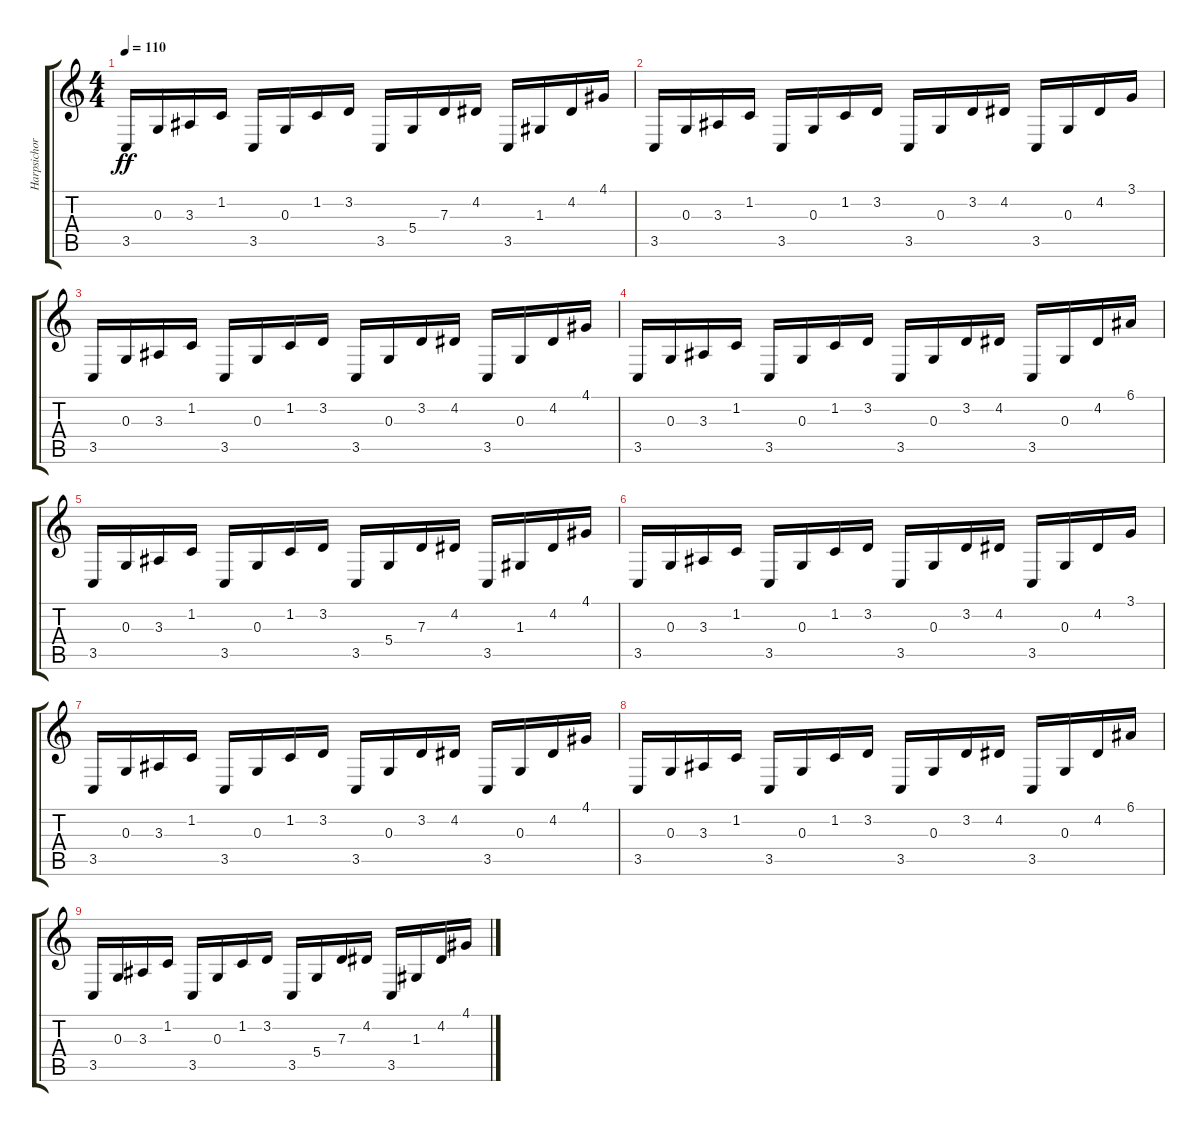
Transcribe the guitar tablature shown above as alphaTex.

\track ("Harpsichord" "Harpsichor") {instrument harpsichord}
\staff {score tabs}
\tuning (E4 B3 G3 D3 A2 E2) {hide}
\ts (4 4)
\tempo 110
\clef g2
\ks c
3.5.16{dy ff} 0.3.16 3.3.16 1.2.16 3.5.16 0.3.16 1.2.16 3.2.16 3.5.16 5.4.16 7.3.16 4.2.16 3.5.16 1.3.16 4.2.16 4.1.16 |
3.5.16 0.3.16 3.3.16 1.2.16 3.5.16 0.3.16 1.2.16 3.2.16 3.5.16 0.3.16 3.2.16 4.2.16 3.5.16 0.3.16 4.2.16 3.1.16 |
3.5.16 0.3.16 3.3.16 1.2.16 3.5.16 0.3.16 1.2.16 3.2.16 3.5.16 0.3.16 3.2.16 4.2.16 3.5.16 0.3.16 4.2.16 4.1.16 |
3.5.16 0.3.16 3.3.16 1.2.16 3.5.16 0.3.16 1.2.16 3.2.16 3.5.16 0.3.16 3.2.16 4.2.16 3.5.16 0.3.16 4.2.16 6.1.16 |
3.5.16 0.3.16 3.3.16 1.2.16 3.5.16 0.3.16 1.2.16 3.2.16 3.5.16 5.4.16 7.3.16 4.2.16 3.5.16 1.3.16 4.2.16 4.1.16 |
3.5.16 0.3.16 3.3.16 1.2.16 3.5.16 0.3.16 1.2.16 3.2.16 3.5.16 0.3.16 3.2.16 4.2.16 3.5.16 0.3.16 4.2.16 3.1.16 |
3.5.16 0.3.16 3.3.16 1.2.16 3.5.16 0.3.16 1.2.16 3.2.16 3.5.16 0.3.16 3.2.16 4.2.16 3.5.16 0.3.16 4.2.16 4.1.16 |
3.5.16 0.3.16 3.3.16 1.2.16 3.5.16 0.3.16 1.2.16 3.2.16 3.5.16 0.3.16 3.2.16 4.2.16 3.5.16 0.3.16 4.2.16 6.1.16 |
3.5.16 0.3.16 3.3.16 1.2.16 3.5.16 0.3.16 1.2.16 3.2.16 3.5.16 5.4.16 7.3.16 4.2.16 3.5.16 1.3.16 4.2.16 4.1.16
